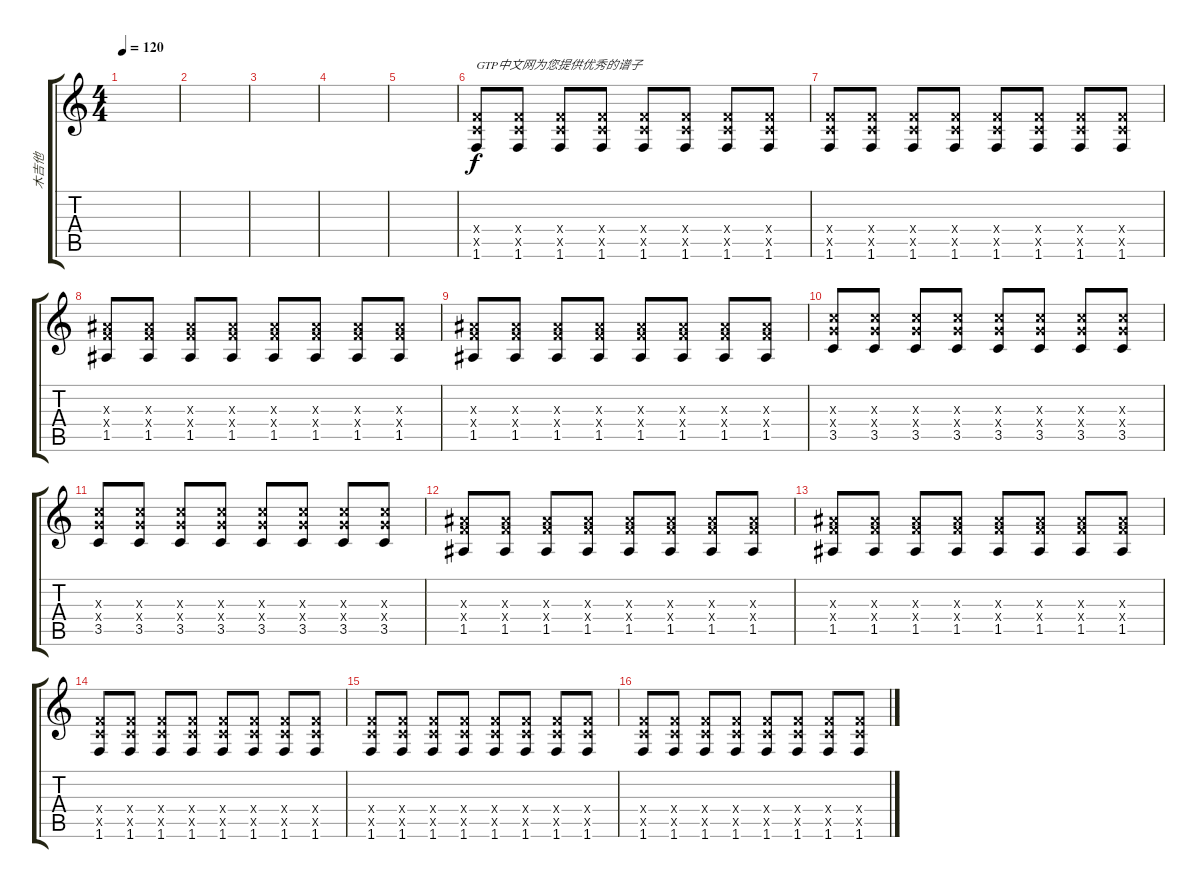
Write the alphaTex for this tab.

\track ("木吉他" "木吉他") {instrument acousticguitarsteel}
\staff {score tabs}
\tuning (E4 B3 G3 D3 A2 E2) {hide}
\ts (4 4)
\tempo 120
\clef g2
\ks c
|
|
|
|
|
(3.4{x} 3.5{x} 1.6).8{txt "GTP中文网为您提供优秀的谱子"} (3.4{x} 3.5{x} 1.6).8 (3.4{x} 3.5{x} 1.6).8 (3.4{x} 3.5{x} 1.6).8 (3.4{x} 3.5{x} 1.6).8 (3.4{x} 3.5{x} 1.6).8 (3.4{x} 3.5{x} 1.6).8 (3.4{x} 3.5{x} 1.6).8 |
(3.4{x} 3.5{x} 1.6).8 (3.4{x} 3.5{x} 1.6).8 (3.4{x} 3.5{x} 1.6).8 (3.4{x} 3.5{x} 1.6).8 (3.4{x} 3.5{x} 1.6).8 (3.4{x} 3.5{x} 1.6).8 (3.4{x} 3.5{x} 1.6).8 (3.4{x} 3.5{x} 1.6).8 |
(3.3{x} 3.4{x} 1.5).8 (3.3{x} 3.4{x} 1.5).8 (3.3{x} 3.4{x} 1.5).8 (3.3{x} 3.4{x} 1.5).8 (3.3{x} 3.4{x} 1.5).8 (3.3{x} 3.4{x} 1.5).8 (3.3{x} 3.4{x} 1.5).8 (3.3{x} 3.4{x} 1.5).8 |
(3.3{x} 3.4{x} 1.5).8 (3.3{x} 3.4{x} 1.5).8 (3.3{x} 3.4{x} 1.5).8 (3.3{x} 3.4{x} 1.5).8 (3.3{x} 3.4{x} 1.5).8 (3.3{x} 3.4{x} 1.5).8 (3.3{x} 3.4{x} 1.5).8 (3.3{x} 3.4{x} 1.5).8 |
(5.3{x} 5.4{x} 3.5).8 (5.3{x} 5.4{x} 3.5).8 (5.3{x} 5.4{x} 3.5).8 (5.3{x} 5.4{x} 3.5).8 (5.3{x} 5.4{x} 3.5).8 (5.3{x} 5.4{x} 3.5).8 (5.3{x} 5.4{x} 3.5).8 (5.3{x} 5.4{x} 3.5).8 |
(5.3{x} 5.4{x} 3.5).8 (5.3{x} 5.4{x} 3.5).8 (5.3{x} 5.4{x} 3.5).8 (5.3{x} 5.4{x} 3.5).8 (5.3{x} 5.4{x} 3.5).8 (5.3{x} 5.4{x} 3.5).8 (5.3{x} 5.4{x} 3.5).8 (5.3{x} 5.4{x} 3.5).8 |
(3.3{x} 3.4{x} 1.5).8 (3.3{x} 3.4{x} 1.5).8 (3.3{x} 3.4{x} 1.5).8 (3.3{x} 3.4{x} 1.5).8 (3.3{x} 3.4{x} 1.5).8 (3.3{x} 3.4{x} 1.5).8 (3.3{x} 3.4{x} 1.5).8 (3.3{x} 3.4{x} 1.5).8 |
(3.3{x} 3.4{x} 1.5).8 (3.3{x} 3.4{x} 1.5).8 (3.3{x} 3.4{x} 1.5).8 (3.3{x} 3.4{x} 1.5).8 (3.3{x} 3.4{x} 1.5).8 (3.3{x} 3.4{x} 1.5).8 (3.3{x} 3.4{x} 1.5).8 (3.3{x} 3.4{x} 1.5).8 |
(3.4{x} 3.5{x} 1.6).8 (3.4{x} 3.5{x} 1.6).8 (3.4{x} 3.5{x} 1.6).8 (3.4{x} 3.5{x} 1.6).8 (3.4{x} 3.5{x} 1.6).8 (3.4{x} 3.5{x} 1.6).8 (3.4{x} 3.5{x} 1.6).8 (3.4{x} 3.5{x} 1.6).8 |
(3.4{x} 3.5{x} 1.6).8 (3.4{x} 3.5{x} 1.6).8 (3.4{x} 3.5{x} 1.6).8 (3.4{x} 3.5{x} 1.6).8 (3.4{x} 3.5{x} 1.6).8 (3.4{x} 3.5{x} 1.6).8 (3.4{x} 3.5{x} 1.6).8 (3.4{x} 3.5{x} 1.6).8 |
(3.4{x} 3.5{x} 1.6).8 (3.4{x} 3.5{x} 1.6).8 (3.4{x} 3.5{x} 1.6).8 (3.4{x} 3.5{x} 1.6).8 (3.4{x} 3.5{x} 1.6).8 (3.4{x} 3.5{x} 1.6).8 (3.4{x} 3.5{x} 1.6).8 (3.4{x} 3.5{x} 1.6).8
